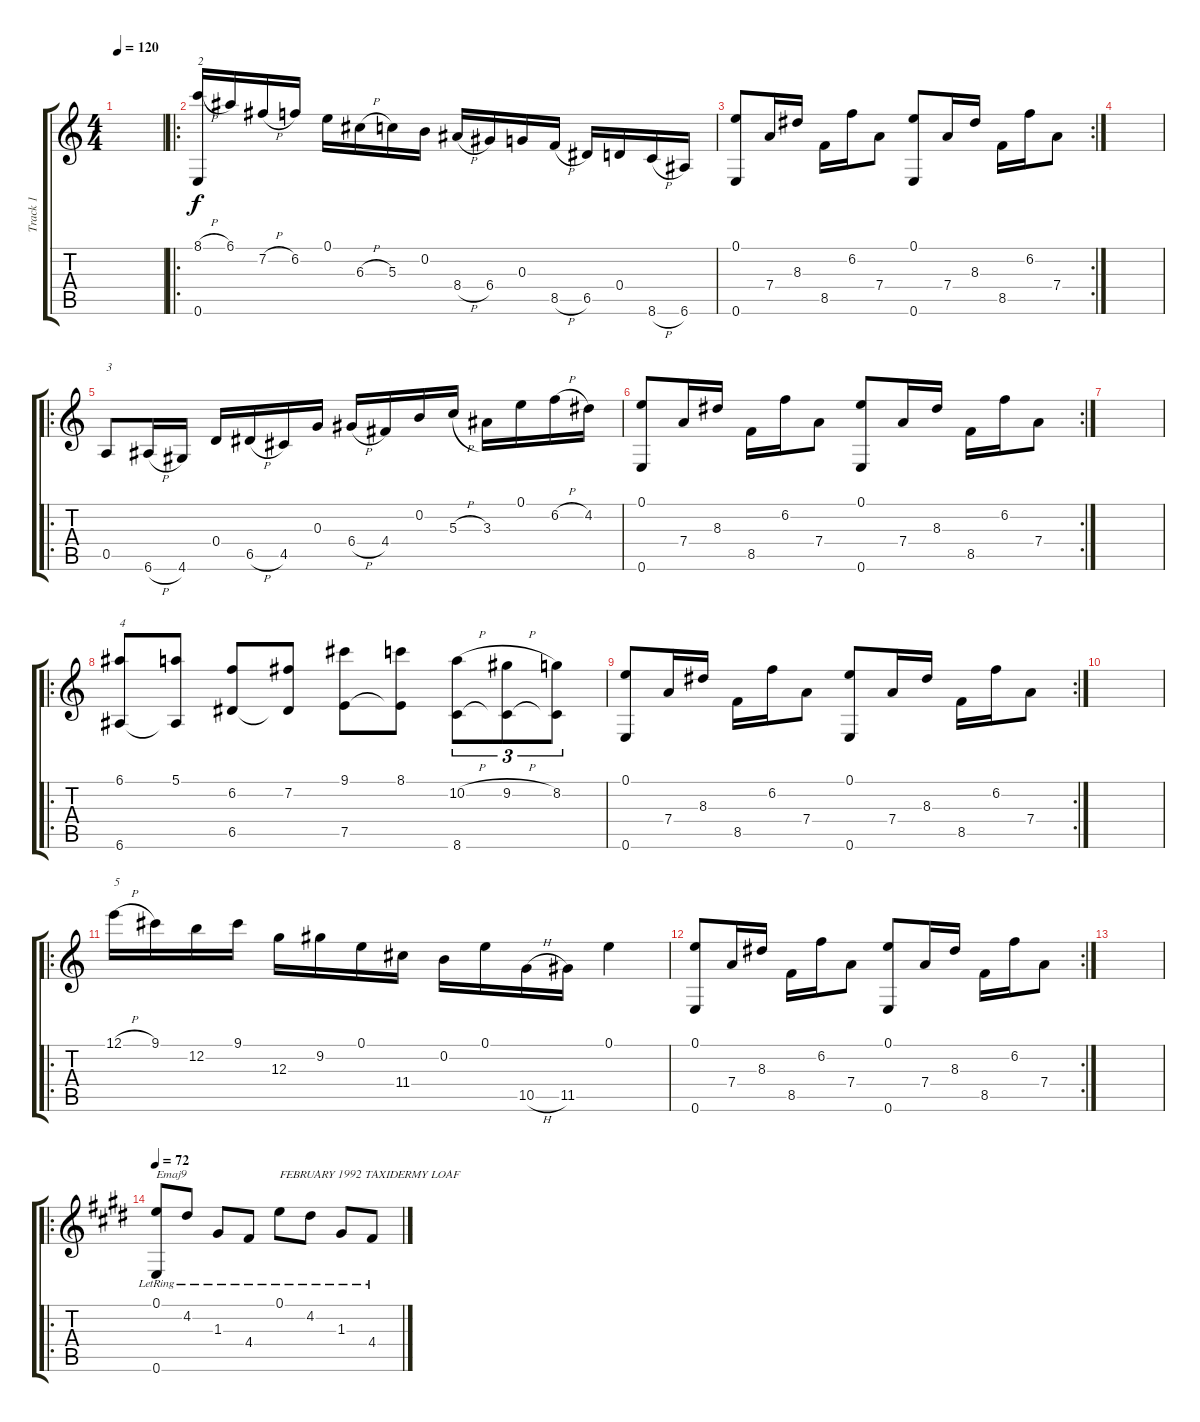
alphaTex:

\track ("Track 1" "Track 1") {instrument overdrivenguitar}
\staff {score tabs}
\tuning (E4 B3 G3 D3 A2 E2) {hide}
\ts (4 4)
\tempo 120
\clef g2
\ks c
|
\ro
(8.1{h} 0.6).16{txt "2"} 6.1.16 7.2{h}.16 6.2.16 0.1.16 6.3{h}.16 5.3.16 0.2.16 8.4{h}.16 6.4.16 0.3.16 8.5{h}.16 6.5.16 0.4.16 8.6{h}.16 6.6.16 |
\rc 2
(0.1 0.6).8 7.4.16 8.3.16 8.5.16 6.2.16 7.4.8 (0.1 0.6).8 7.4.16 8.3.16 8.5.16 6.2.16 7.4.8 |
|
\ro
0.5.8{txt "3"} 6.6{h}.16 4.6.16 0.4.16 6.5{h}.16 4.5.16 0.3.16 6.4{h}.16 4.4.16 0.2.16 5.3{h}.16 3.3.16 0.1.16 6.2{h}.16 4.2.16 |
\rc 2
(0.1 0.6).8 7.4.16 8.3.16 8.5.16 6.2.16 7.4.8 (0.1 0.6).8 7.4.16 8.3.16 8.5.16 6.2.16 7.4.8 |
|
\ro
(6.1 6.6).8{txt "4"} (5.1 6.6{t}).8 (6.2 6.5).8 (7.2 6.5{t}).8 (9.1 7.5).8 (8.1 7.5{t}).8 (10.2{h} 8.6).8{tu (3 2)} (9.2{h} 8.6{t}).8{tu (3 2)} (8.2 8.6{t}).8{tu (3 2)} |
\rc 2
(0.1 0.6).8 7.4.16 8.3.16 8.5.16 6.2.16 7.4.8 (0.1 0.6).8 7.4.16 8.3.16 8.5.16 6.2.16 7.4.8 |
|
\ro
12.1{h}.16{txt "5"} 9.1.16 12.2.16 9.1.16 12.3.16 9.2.16 0.1.16 11.4.16 0.2.16 0.1.16 10.5{h}.16 11.5.16 0.1.4 |
\rc 2
(0.1 0.6).8 7.4.16 8.3.16 8.5.16 6.2.16 7.4.8 (0.1 0.6).8 7.4.16 8.3.16 8.5.16 6.2.16 7.4.8 |
|
\ro
\tempo 72
\ks e
(0.1{lr} 0.6{lr}).8{txt "Emaj9" instrument electricguitarjazz} 4.2{lr}.8 1.3{lr}.8 4.4{lr}.8 0.1{lr}.8{txt "FEBRUARY 1992 TAXIDERMY LOAF"} 4.2{lr}.8 1.3{lr}.8 4.4{lr}.8
